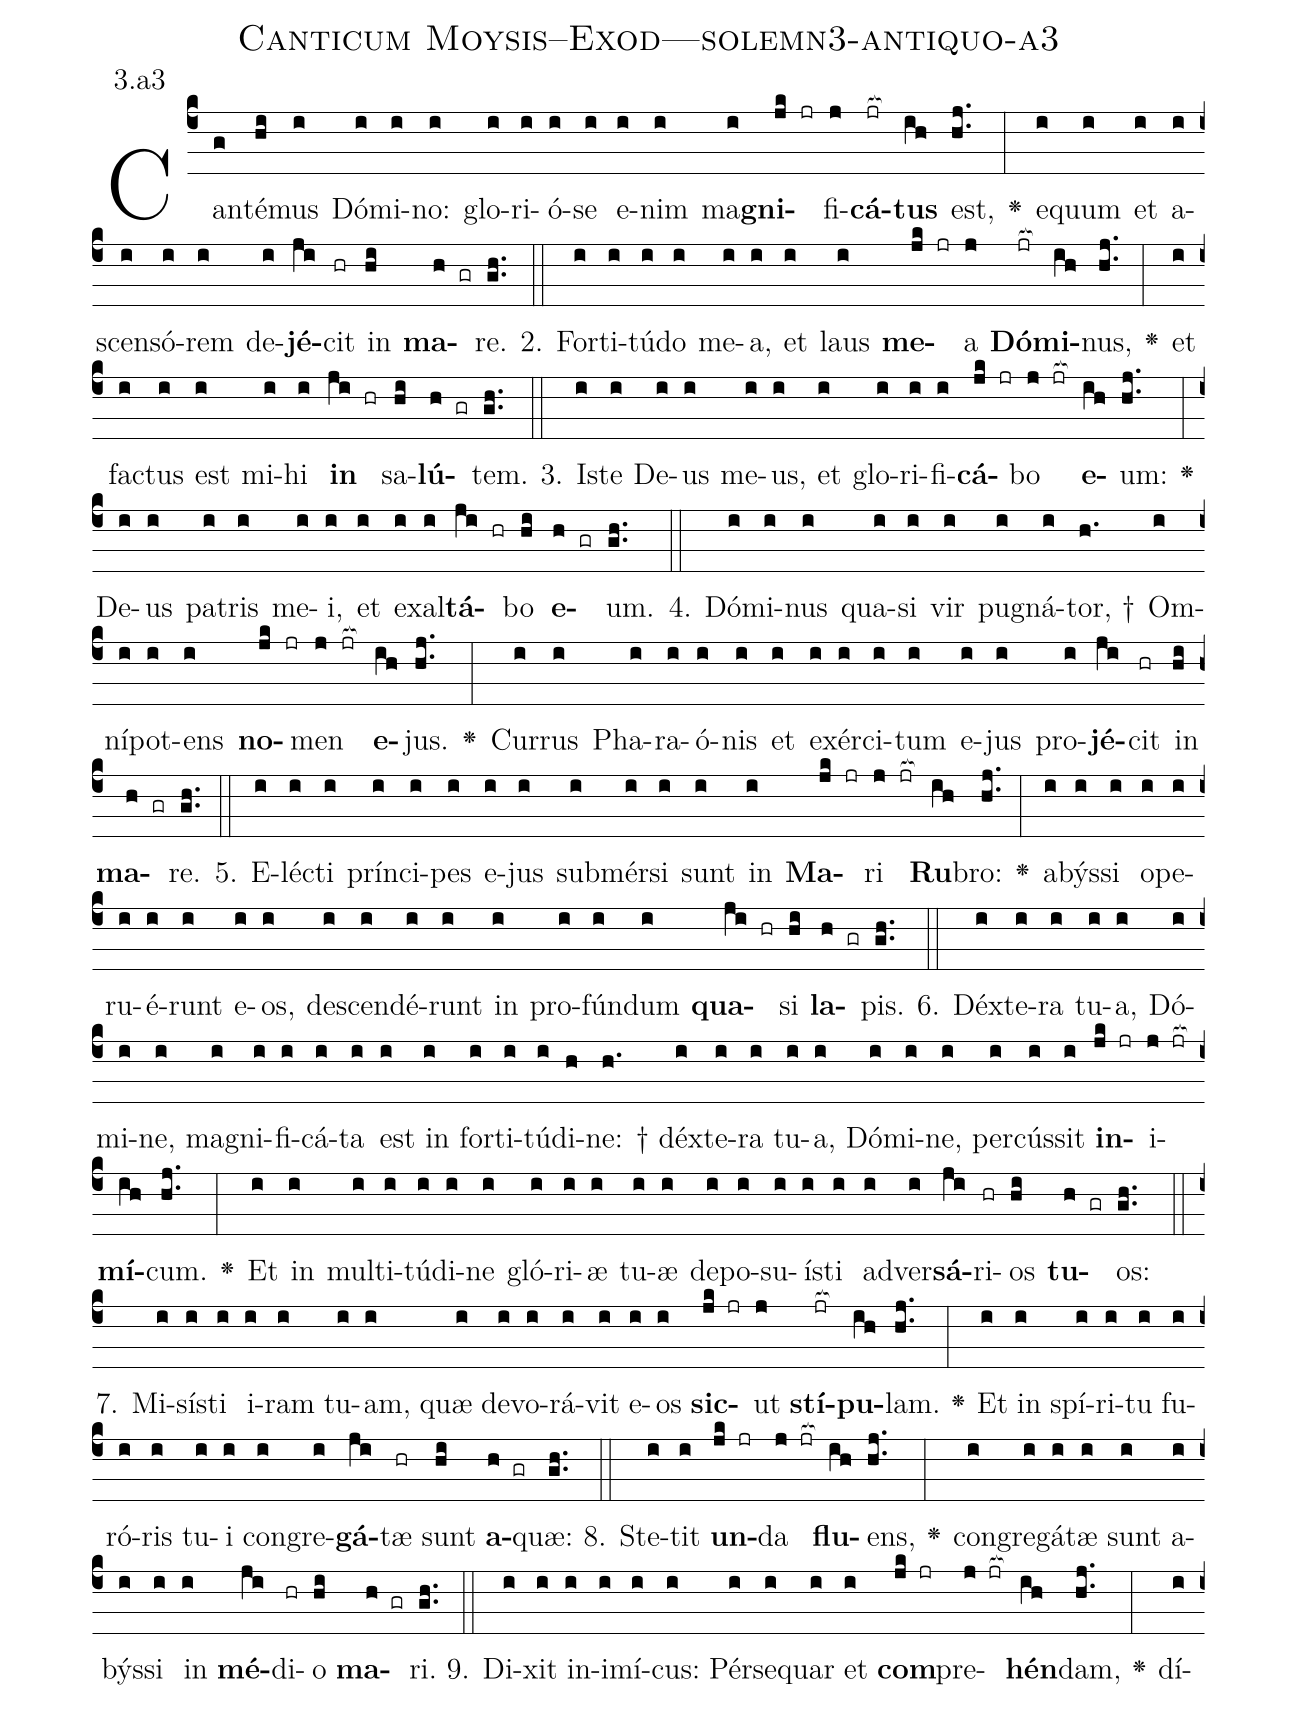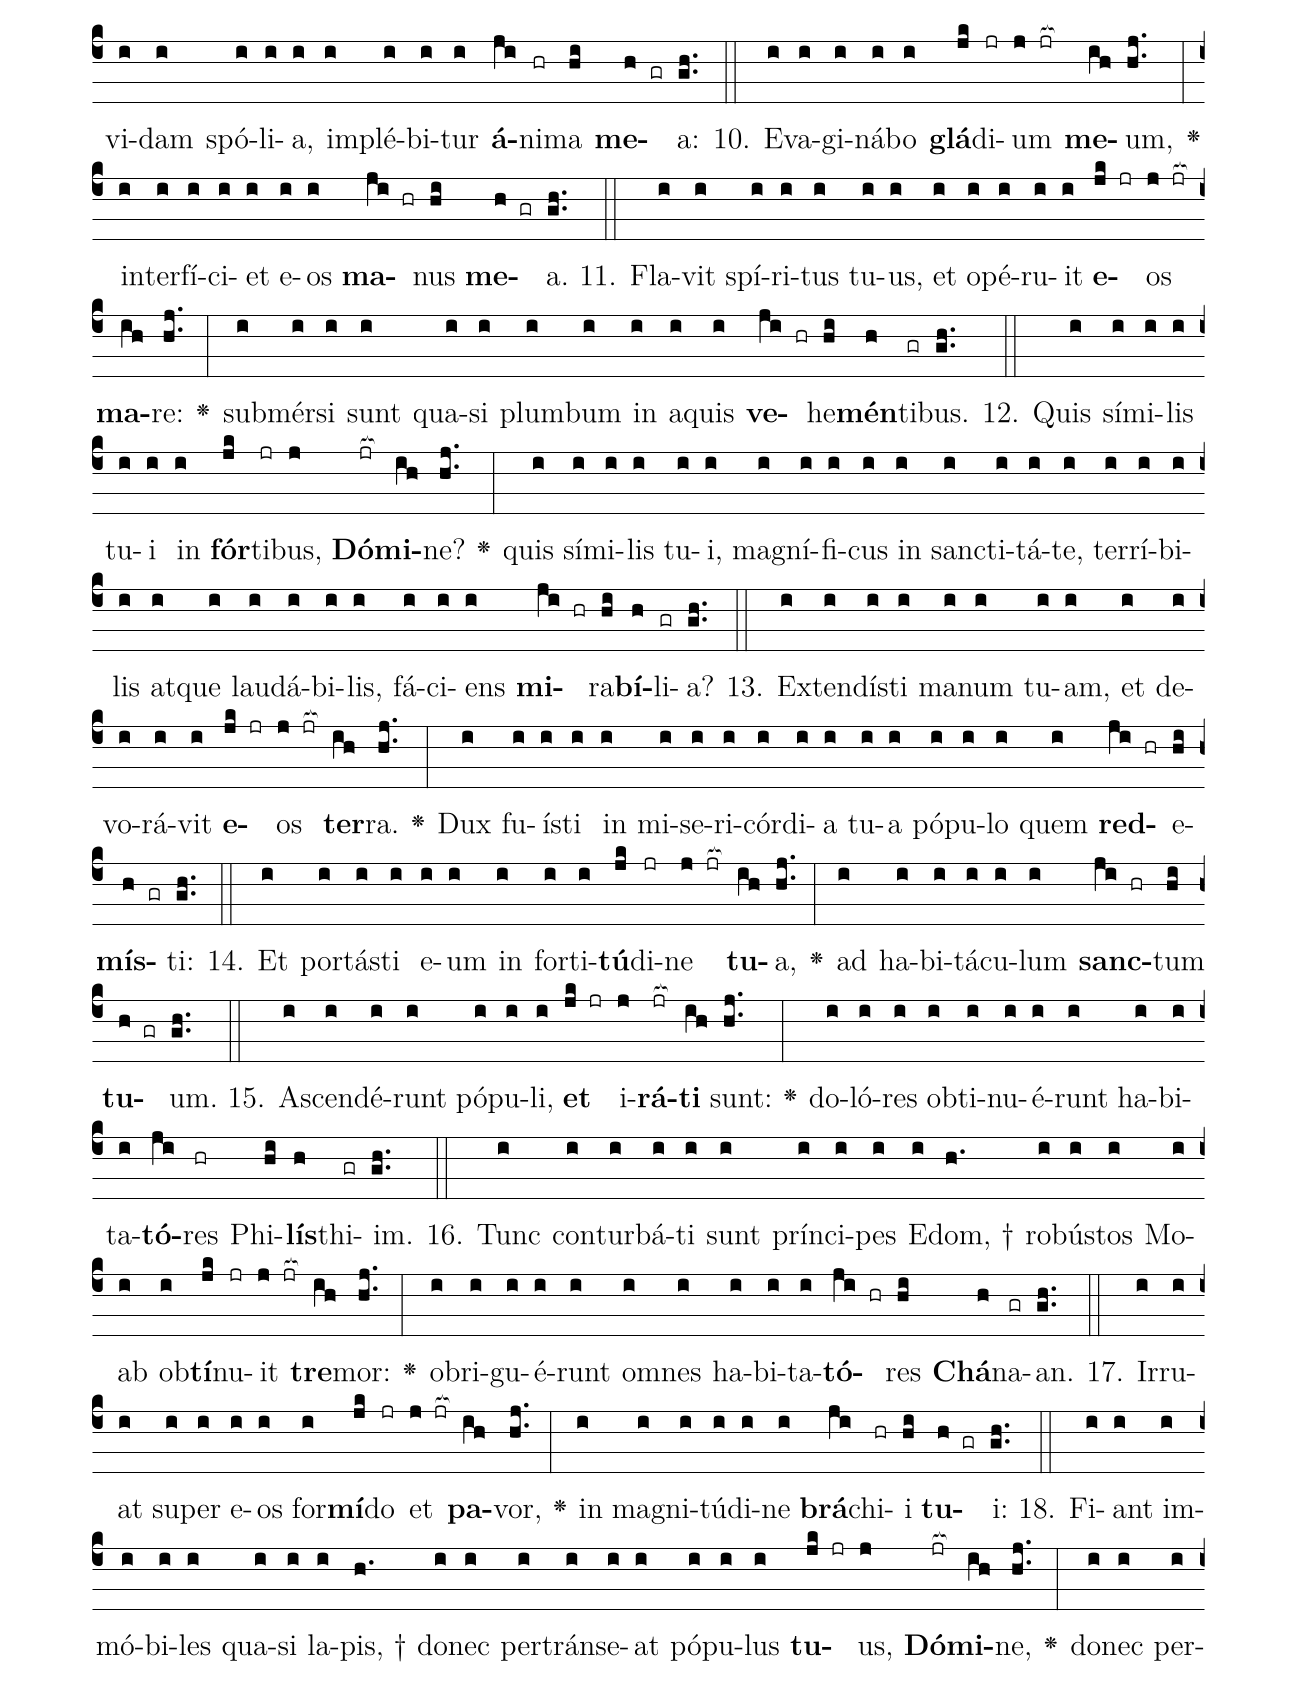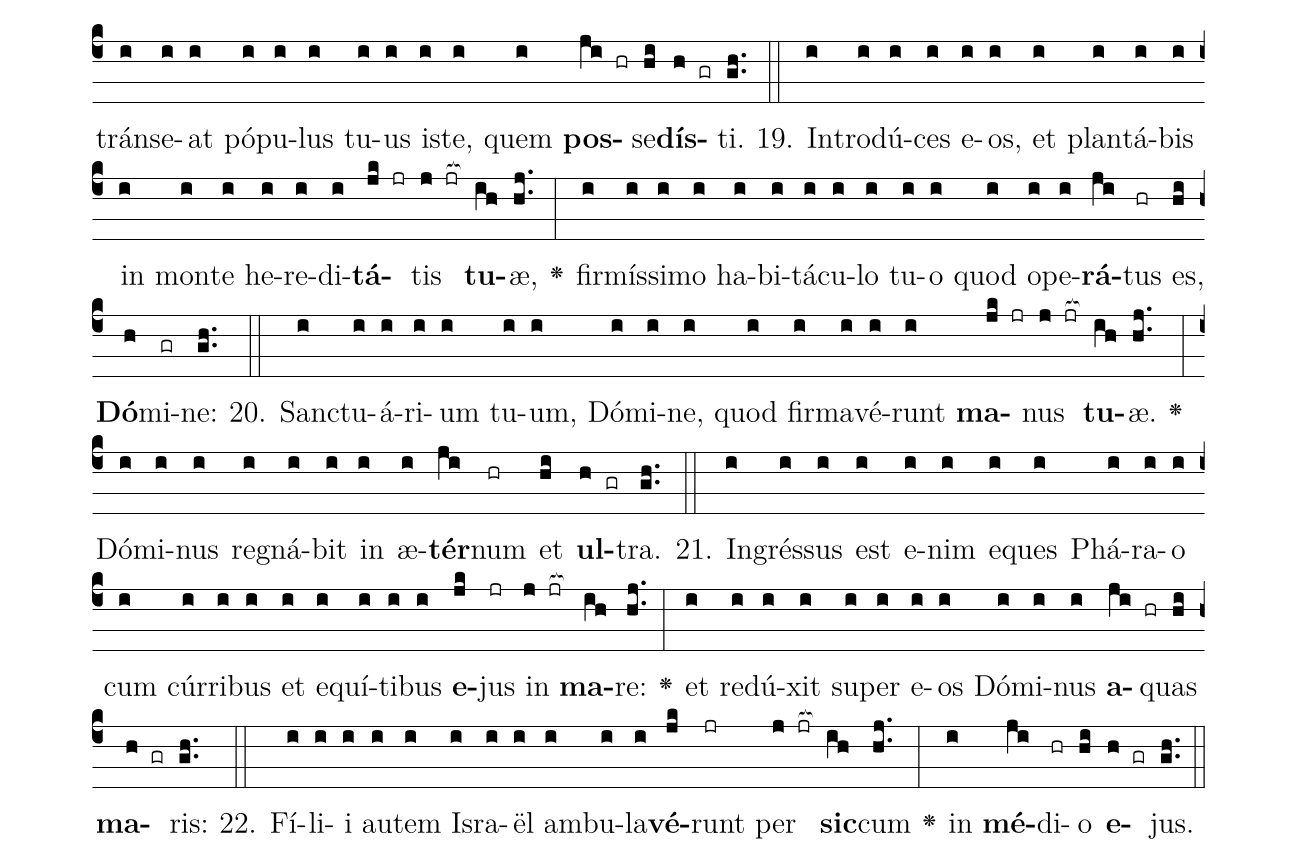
name: Canticum Moysis--Exod---solemn3-antiquo-a3;
annotation: 3.a3;
%%
(c4)Can(g)té(hi)mus(i) Dó(i)mi(i)no:(i) glo(i)ri(i)ó(i)se(i) e(i)nim(i) ma(i)<b>gni</b>(jk jr)fi(j)<b>cá</b>(jr[ocb:1{])<b>tus</b>(ih[ocb:0}]) est,(hj..) <v>\greheightstar</v>(:) e(i)quum(i) et(i) a(i)scen(i)só(i)rem(i) de(i)<b>jé</b>(ji)cit(hr) in(hi) <b>ma</b>(h gr)re.(gh..) (::)
2. For(i)ti(i)tú(i)do(i) me(i)a,(i) et(i) laus(i) <b>me</b>(jk jr)a(j) <b>Dó</b>(jr[ocb:1{])<b>mi</b>(ih[ocb:0}])nus,(hj..) <v>\greheightstar</v>(:) et(i) fac(i)tus(i) est(i) mi(i)hi(i) <b>in</b>(ji hr) sa(hi)<b>lú</b>(h gr)tem.(gh..) (::)
3. Is(i)te(i) De(i)us(i) me(i)us,(i) et(i) glo(i)ri(i)fi(i)<b>cá</b>(jk jr)bo(j jr[ocb:1{]) <b>e</b>(ih[ocb:0}])um:(hj..) <v>\greheightstar</v>(:) De(i)us(i) pa(i)tris(i) me(i)i,(i) et(i) ex(i)al(i)<b>tá</b>(ji hr)bo(hi) <b>e</b>(h gr)um.(gh..) (::)
4. Dó(i)mi(i)nus(i) qua(i)si(i) vir(i) pu(i)gná(i)tor, †(h.) Om(i)ní(i)pot(i)ens(i) <b>no</b>(jk jr)men(j jr[ocb:1{]) <b>e</b>(ih[ocb:0}])jus.(hj..) <v>\greheightstar</v>(:) Cur(i)rus(i) Pha(i)ra(i)ó(i)nis(i) et(i) ex(i)ér(i)ci(i)tum(i) e(i)jus(i) pro(i)<b>jé</b>(ji)cit(hr) in(hi) <b>ma</b>(h gr)re.(gh..) (::)
5. E(i)léc(i)ti(i) prín(i)ci(i)pes(i) e(i)jus(i) sub(i)mér(i)si(i) sunt(i) in(i) <b>Ma</b>(jk jr)ri(j jr[ocb:1{]) <b>Ru</b>(ih[ocb:0}])bro:(hj..) <v>\greheightstar</v>(:) a(i)býs(i)si(i) o(i)pe(i)ru(i)é(i)runt(i) e(i)os,(i) de(i)scen(i)dé(i)runt(i) in(i) pro(i)fún(i)dum(i) <b>qua</b>(ji hr)si(hi) <b>la</b>(h gr)pis.(gh..) (::)
6. Déx(i)te(i)ra(i) tu(i)a,(i) Dó(i)mi(i)ne,(i) ma(i)gni(i)fi(i)cá(i)ta(i) est(i) in(i) for(i)ti(i)tú(i)di(h)ne: †(h.) déx(i)te(i)ra(i) tu(i)a,(i) Dó(i)mi(i)ne,(i) per(i)cús(i)sit(i) <b>in</b>(jk jr)i(j jr[ocb:1{])<b>mí</b>(ih[ocb:0}])cum.(hj..) <v>\greheightstar</v>(:) Et(i) in(i) mul(i)ti(i)tú(i)di(i)ne(i) gló(i)ri(i)æ(i) tu(i)æ(i) de(i)po(i)su(i)ís(i)ti(i) ad(i)ver(i)<b>sá</b>(ji)ri(hr)os(hi) <b>tu</b>(h gr)os:(gh..) (::)
7. Mi(i)sís(i)ti(i) i(i)ram(i) tu(i)am,(i) quæ(i) de(i)vo(i)rá(i)vit(i) e(i)os(i) <b>sic</b>(jk jr)ut(j) <b>stí</b>(jr[ocb:1{])<b>pu</b>(ih[ocb:0}])lam.(hj..) <v>\greheightstar</v>(:) Et(i) in(i) spí(i)ri(i)tu(i) fu(i)ró(i)ris(i) tu(i)i(i) con(i)gre(i)<b>gá</b>(ji)tæ(hr) sunt(hi) <b>a</b>(h gr)quæ:(gh..) (::)
8. Ste(i)tit(i) <b>un</b>(jk jr)da(j jr[ocb:1{]) <b>flu</b>(ih[ocb:0}])ens,(hj..) <v>\greheightstar</v>(:) con(i)gre(i)gá(i)tæ(i) sunt(i) a(i)býs(i)si(i) in(i) <b>mé</b>(ji)di(hr)o(hi) <b>ma</b>(h gr)ri.(gh..) (::)
9. Di(i)xit(i) in(i)i(i)mí(i)cus:(i) Pér(i)se(i)quar(i) et(i) <b>com</b>(jk jr)pre(j jr[ocb:1{])<b>hén</b>(ih[ocb:0}])dam,(hj..) <v>\greheightstar</v>(:) dí(i)vi(i)dam(i) spó(i)li(i)a,(i) im(i)plé(i)bi(i)tur(i) <b>á</b>(ji)ni(hr)ma(hi) <b>me</b>(h gr)a:(gh..) (::)
10. E(i)va(i)gi(i)ná(i)bo(i) <b>glá</b>(jk)di(jr)um(j jr[ocb:1{]) <b>me</b>(ih[ocb:0}])um,(hj..) <v>\greheightstar</v>(:) in(i)ter(i)fí(i)ci(i)et(i) e(i)os(i) <b>ma</b>(ji hr)nus(hi) <b>me</b>(h gr)a.(gh..) (::)
11. Fla(i)vit(i) spí(i)ri(i)tus(i) tu(i)us,(i) et(i) o(i)pé(i)ru(i)it(i) <b>e</b>(jk jr)os(j jr[ocb:1{]) <b>ma</b>(ih[ocb:0}])re:(hj..) <v>\greheightstar</v>(:) sub(i)mér(i)si(i) sunt(i) qua(i)si(i) plum(i)bum(i) in(i) a(i)quis(i) <b>ve</b>(ji hr)he(hi)<b>mén</b>(h)ti(gr)bus.(gh..) (::)
12. Quis(i) sí(i)mi(i)lis(i) tu(i)i(i) in(i) <b>fór</b>(jk)ti(jr)bus,(j) <b>Dó</b>(jr[ocb:1{])<b>mi</b>(ih[ocb:0}])ne?(hj..) <v>\greheightstar</v>(:) quis(i) sí(i)mi(i)lis(i) tu(i)i,(i) ma(i)gní(i)fi(i)cus(i) in(i) sanc(i)ti(i)tá(i)te,(i) ter(i)rí(i)bi(i)lis(i) at(i)que(i) lau(i)dá(i)bi(i)lis,(i) fá(i)ci(i)ens(i) <b>mi</b>(ji hr)ra(hi)<b>bí</b>(h)li(gr)a?(gh..) (::)
13. Ex(i)ten(i)dís(i)ti(i) ma(i)num(i) tu(i)am,(i) et(i) de(i)vo(i)rá(i)vit(i) <b>e</b>(jk jr)os(j jr[ocb:1{]) <b>ter</b>(ih[ocb:0}])ra.(hj..) <v>\greheightstar</v>(:) Dux(i) fu(i)ís(i)ti(i) in(i) mi(i)se(i)ri(i)cór(i)di(i)a(i) tu(i)a(i) pó(i)pu(i)lo(i) quem(i) <b>red</b>(ji hr)e(hi)<b>mís</b>(h gr)ti:(gh..) (::)
14. Et(i) por(i)tás(i)ti(i) e(i)um(i) in(i) for(i)ti(i)<b>tú</b>(jk)di(jr)ne(j jr[ocb:1{]) <b>tu</b>(ih[ocb:0}])a,(hj..) <v>\greheightstar</v>(:) ad(i) ha(i)bi(i)tá(i)cu(i)lum(i) <b>sanc</b>(ji hr)tum(hi) <b>tu</b>(h gr)um.(gh..) (::)
15. A(i)scen(i)dé(i)runt(i) pó(i)pu(i)li,(i) <b>et</b>(jk jr) i(j)<b>rá</b>(jr[ocb:1{])<b>ti</b>(ih[ocb:0}]) sunt:(hj..) <v>\greheightstar</v>(:) do(i)ló(i)res(i) ob(i)ti(i)nu(i)é(i)runt(i) ha(i)bi(i)ta(i)<b>tó</b>(ji)res(hr) Phi(hi)<b>lís</b>(h)thi(gr)im.(gh..) (::)
16. Tunc(i) con(i)tur(i)bá(i)ti(i) sunt(i) prín(i)ci(i)pes(i) E(i)dom, †(h.) ro(i)bús(i)tos(i) Mo(i)ab(i) ob(i)<b>tí</b>(jk)nu(jr)it(j jr[ocb:1{]) <b>tre</b>(ih[ocb:0}])mor:(hj..) <v>\greheightstar</v>(:) ob(i)ri(i)gu(i)é(i)runt(i) om(i)nes(i) ha(i)bi(i)ta(i)<b>tó</b>(ji hr)res(hi) <b>Chá</b>(h)na(gr)an.(gh..) (::)
17. Ir(i)ru(i)at(i) su(i)per(i) e(i)os(i) for(i)<b>mí</b>(jk)do(jr) et(j jr[ocb:1{]) <b>pa</b>(ih[ocb:0}])vor,(hj..) <v>\greheightstar</v>(:) in(i) ma(i)gni(i)tú(i)di(i)ne(i) <b>brá</b>(ji)chi(hr)i(hi) <b>tu</b>(h gr)i:(gh..) (::)
18. Fi(i)ant(i) im(i)mó(i)bi(i)les(i) qua(i)si(i) la(i)pis, †(h.) do(i)nec(i) per(i)tráns(i)e(i)at(i) pó(i)pu(i)lus(i) <b>tu</b>(jk jr)us,(j) <b>Dó</b>(jr[ocb:1{])<b>mi</b>(ih[ocb:0}])ne,(hj..) <v>\greheightstar</v>(:) do(i)nec(i) per(i)tráns(i)e(i)at(i) pó(i)pu(i)lus(i) tu(i)us(i) is(i)te,(i) quem(i) <b>pos</b>(ji hr)se(hi)<b>dís</b>(h gr)ti.(gh..) (::)
19. In(i)tro(i)dú(i)ces(i) e(i)os,(i) et(i) plan(i)tá(i)bis(i) in(i) mon(i)te(i) he(i)re(i)di(i)<b>tá</b>(jk jr)tis(j jr[ocb:1{]) <b>tu</b>(ih[ocb:0}])æ,(hj..) <v>\greheightstar</v>(:) fir(i)mís(i)si(i)mo(i) ha(i)bi(i)tá(i)cu(i)lo(i) tu(i)o(i) quod(i) o(i)pe(i)<b>rá</b>(ji)tus(hr) es,(hi) <b>Dó</b>(h)mi(gr)ne:(gh..) (::)
20. Sanc(i)tu(i)á(i)ri(i)um(i) tu(i)um,(i) Dó(i)mi(i)ne,(i) quod(i) fir(i)ma(i)vé(i)runt(i) <b>ma</b>(jk jr)nus(j jr[ocb:1{]) <b>tu</b>(ih[ocb:0}])æ.(hj..) <v>\greheightstar</v>(:) Dó(i)mi(i)nus(i) re(i)gná(i)bit(i) in(i) æ(i)<b>tér</b>(ji)num(hr) et(hi) <b>ul</b>(h gr)tra.(gh..) (::)
21. In(i)grés(i)sus(i) est(i) e(i)nim(i) e(i)ques(i) Phá(i)ra(i)o(i) cum(i) cúr(i)ri(i)bus(i) et(i) e(i)quí(i)ti(i)bus(i) <b>e</b>(jk)jus(jr) in(j jr[ocb:1{]) <b>ma</b>(ih[ocb:0}])re:(hj..) <v>\greheightstar</v>(:) et(i) re(i)dú(i)xit(i) su(i)per(i) e(i)os(i) Dó(i)mi(i)nus(i) <b>a</b>(ji hr)quas(hi) <b>ma</b>(h gr)ris:(gh..) (::)
22. Fí(i)li(i)i(i) au(i)tem(i) Is(i)ra(i)ël(i) am(i)bu(i)la(i)<b>vé</b>(jk)runt(jr) per(j jr[ocb:1{]) <b>sic</b>(ih[ocb:0}])cum(hj..) <v>\greheightstar</v>(:) in(i) <b>mé</b>(ji)di(hr)o(hi) <b>e</b>(h gr)jus.(gh..) (::)
